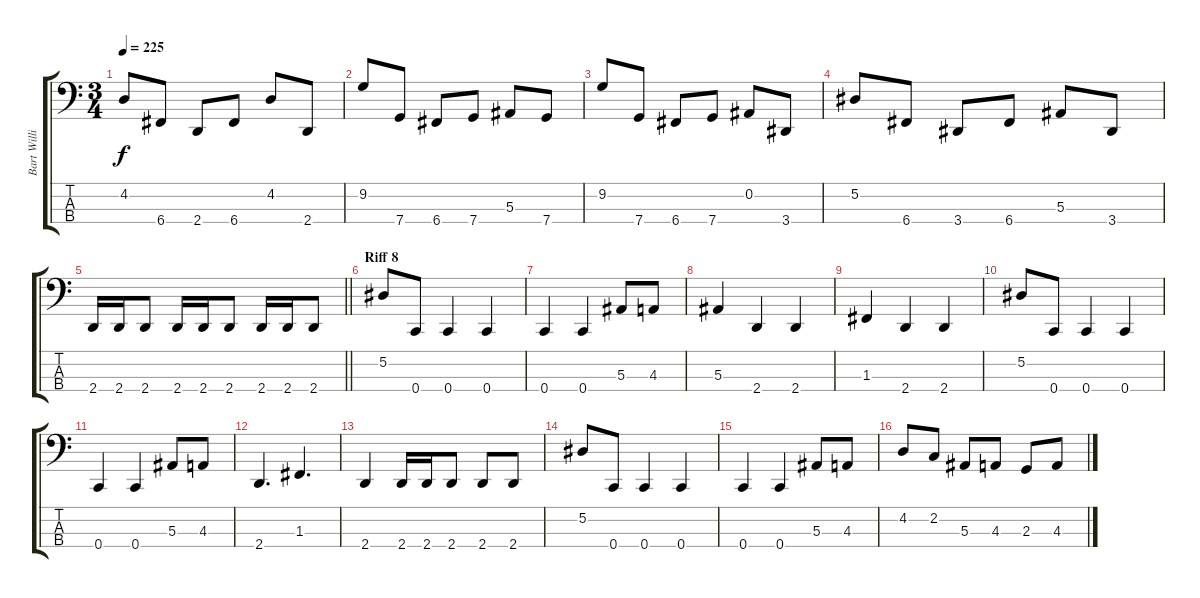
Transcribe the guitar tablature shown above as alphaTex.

\track ("Bart Williams" "Bart Willi") {instrument electricbassfinger}
\staff {score tabs}
\tuning (Eb2 Bb1 F1 C1) {hide}
\ts (3 4)
\tempo 225
\clef f4
\ks c
4.2.8{dy f} 6.4.8 2.4.8 6.4.8 4.2.8 2.4.8 |
9.2.8 7.4.8 6.4.8 7.4.8 5.3.8 7.4.8 |
9.2.8 7.4.8 6.4.8 7.4.8 0.2.8 3.4.8 |
5.2.8 6.4.8 3.4.8 6.4.8 5.3.8 3.4.8 |
\barLineRight lightlight
2.4.16 2.4.16 2.4.8 2.4.16 2.4.16 2.4.8 2.4.16 2.4.16 2.4.8 |
\section ("" "Riff 8")
5.2.8 0.4.8 0.4.4 0.4.4 |
0.4.4 0.4.4 5.3.8 4.3.8 |
5.3.4 2.4.4 2.4.4 |
1.3.4 2.4.4 2.4.4 |
5.2.8 0.4.8 0.4.4 0.4.4 |
0.4.4 0.4.4 5.3.8 4.3.8 |
2.4.4{d} 1.3.4{d} |
2.4.4 2.4.16 2.4.16 2.4.8 2.4.8 2.4.8 |
5.2.8 0.4.8 0.4.4 0.4.4 |
0.4.4 0.4.4 5.3.8 4.3.8 |
4.2.8 2.2.8 5.3.8 4.3.8 2.3.8 4.3.8
